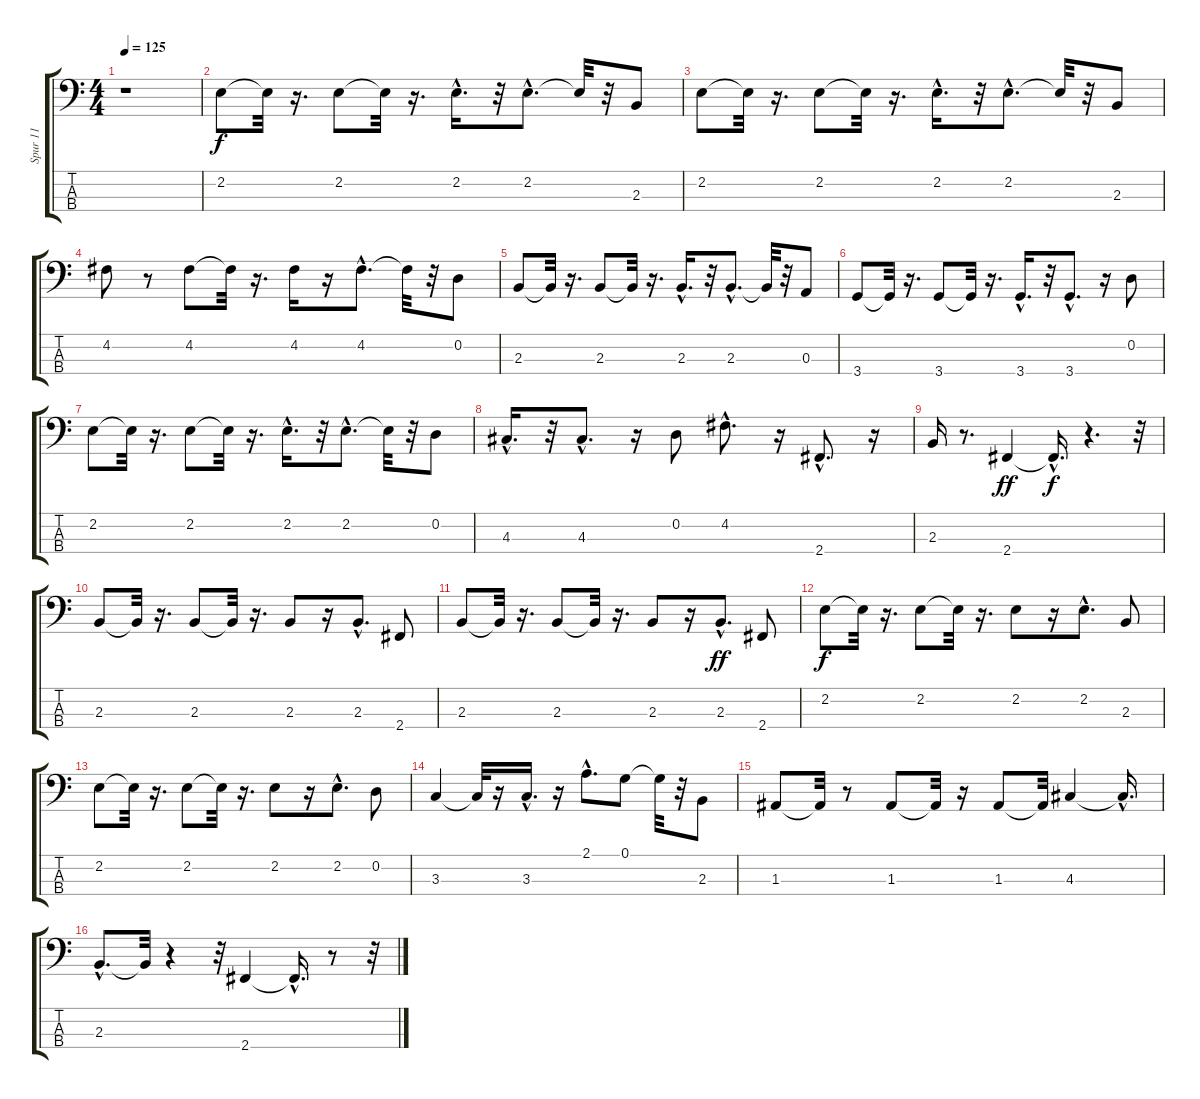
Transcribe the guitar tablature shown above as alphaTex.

\track ("Spur 11" "Spur 11") {instrument electricbassfinger}
\staff {score tabs}
\tuning (G2 D2 A1 E1) {hide}
\ts (4 4)
\tempo 125
\clef f4
\ks c
r.1{dy f instrument electricbassfinger} |
2.2.8 2.2{t}.32 r.16{d} 2.2.8 2.2{t}.32 r.16{d} 2.2{hac}.16{d} r.32 2.2{hac}.8{d} 2.2{t}.32 r.32 2.3.8 |
2.2.8 2.2{t}.32 r.16{d} 2.2.8 2.2{t}.32 r.16{d} 2.2{hac}.16{d} r.32 2.2{hac}.8{d} 2.2{t}.32 r.32 2.3.8 |
4.2.8 r.8 4.2.8 4.2{t}.32 r.16{d} 4.2.16 r.16 4.2{hac}.8{d} 4.2{t}.32 r.32 0.2.8 |
2.3.8 2.3{t}.32 r.16{d} 2.3.8 2.3{t}.32 r.16{d} 2.3{hac}.16{d} r.32 2.3{hac}.8{d} 2.3{t}.32 r.32 0.3.8 |
3.4.8 3.4{t}.32 r.16{d} 3.4.8 3.4{t}.32 r.16{d} 3.4{hac}.16{d} r.32 3.4{hac}.8{d} r.16 0.2.8 |
2.2.8 2.2{t}.32 r.16{d} 2.2.8 2.2{t}.32 r.16{d} 2.2{hac}.16{d} r.32 2.2{hac}.8{d} 2.2{t}.32 r.32 0.2.8 |
4.3{hac}.16{d} r.32 4.3{hac}.8{d} r.16 0.2.8 4.2{hac}.8{d} r.16 2.4{hac}.8{d} r.16 |
2.3.16 r.8{d} 2.4.4{dy ff} 2.4{hac t}.16{d dy f} r.4{d} r.32 |
2.3.8 2.3{t}.32 r.16{d} 2.3.8 2.3{t}.32 r.16{d} 2.3.8 r.16 2.3{hac}.8{d} 2.4.8 |
2.3.8 2.3{t}.32 r.16{d} 2.3.8 2.3{t}.32 r.16{d} 2.3.8 r.16 2.3{hac}.8{d dy ff} 2.4.8 |
2.2.8{dy f} 2.2{t}.32 r.16{d} 2.2.8 2.2{t}.32 r.16{d} 2.2.8 r.16 2.2{hac}.8{d} 2.3.8 |
2.2.8 2.2{t}.32 r.16{d} 2.2.8 2.2{t}.32 r.16{d} 2.2.8 r.16 2.2{hac}.8{d} 0.2.8 |
3.3.4 3.3{t}.32 r.16 3.3{hac}.16{d} r.16 2.1{hac}.8{d} 0.1.8 0.1{t}.32 r.32 2.3.8 |
1.3.8 1.3{t}.32 r.8 1.3.8 1.3{t}.32 r.16 1.3.8 1.3{t}.32 4.3.4 4.3{hac t}.16{d} |
2.3{hac}.8{d} 2.3{t}.32 r.4 r.32 2.4.4 2.4{hac t}.16{d} r.8 r.32
